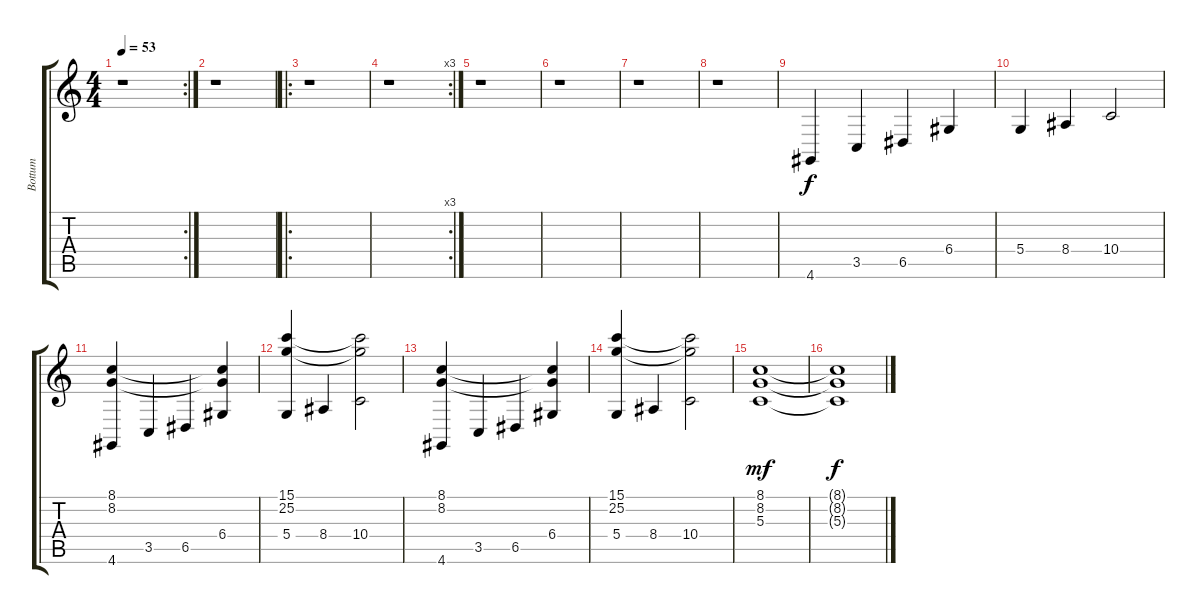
\track ("Bottum" "Bottum") {instrument stringensemble1}
\staff {score tabs}
\tuning (E4 B3 G3 D3 A2 E2) {hide}
\rc 2
\ts (4 4)
\tempo 53
\clef g2
\ks c
r.1{dy f} |
r.1 |
\ro
r.1 |
\rc 3
r.1 |
r.1 |
r.1 |
r.1 |
r.1{volume 15} |
4.6.4 3.5.4 6.5.4 6.4.4 |
5.4.4 8.4.4 10.4.2 |
(8.1 8.2 4.6).4 3.5.4 6.5.4 (8.1{t} 8.2{t} 6.4).4 |
(15.1 25.2 5.4).4 8.4.4 (15.1{t} 25.2{t} 10.4).2 |
(8.1 8.2 4.6).4 3.5.4 6.5.4 (8.1{t} 8.2{t} 6.4).4 |
(15.1 25.2 5.4).4 8.4.4 (15.1{t} 25.2{t} 10.4).2 |
(8.1 8.2 5.3).1{dy mf} |
(8.1{t} 8.2{t} 5.3{t}).1{dy f}
